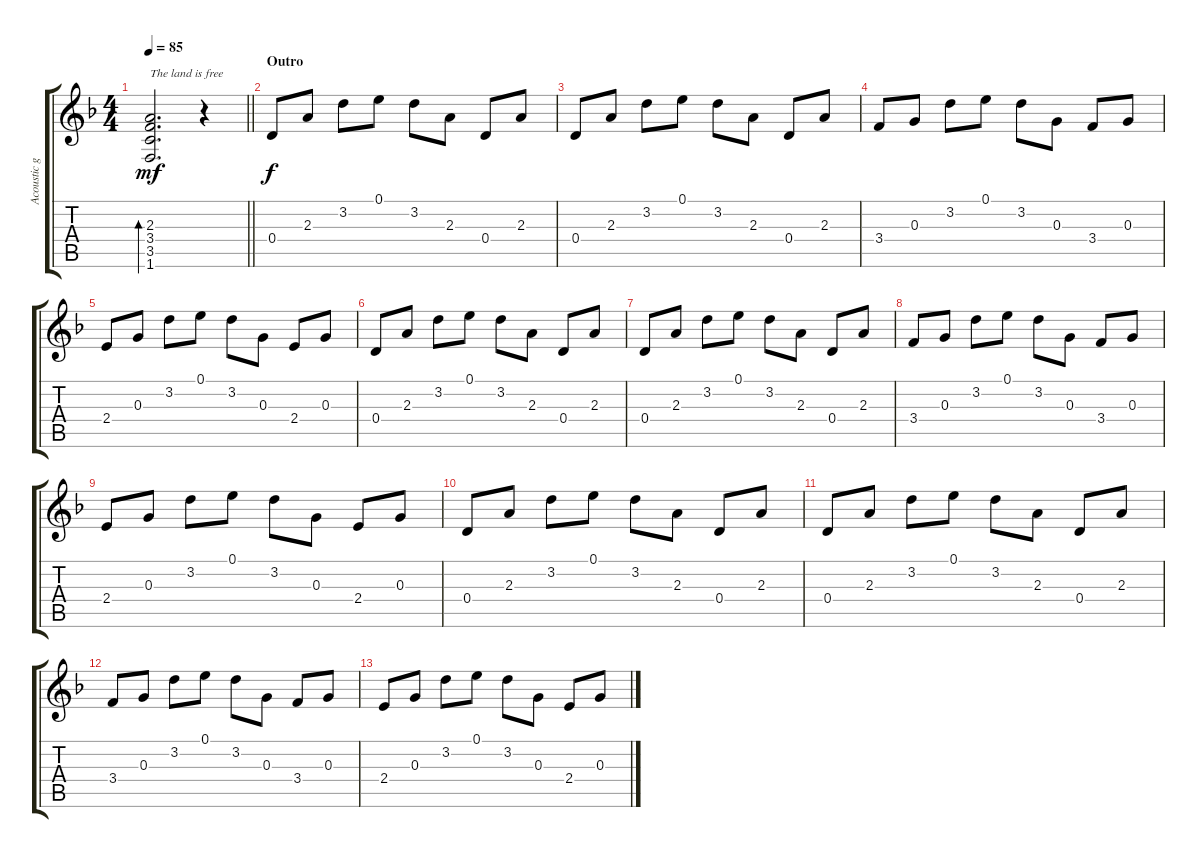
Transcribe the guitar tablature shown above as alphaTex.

\track ("Acoustic gtr." "Acoustic g") {instrument acousticguitarsteel}
\staff {score tabs}
\tuning (E4 B3 G3 D3 A2 E2) {hide}
\ts (4 4)
\tempo 85
\clef g2
\barLineRight lightlight
\ks dminor
(2.3 3.4 3.5 1.6).2{d bd 120 txt "The land is free" dy mf} r.4 |
\section ("" "Outro")
0.4.8{dy f} 2.3.8 3.2.8 0.1.8 3.2.8 2.3.8 0.4.8 2.3.8 |
0.4.8 2.3.8 3.2.8 0.1.8 3.2.8 2.3.8 0.4.8 2.3.8 |
3.4.8 0.3.8 3.2.8 0.1.8 3.2.8 0.3.8 3.4.8 0.3.8 |
2.4.8 0.3.8 3.2.8 0.1.8 3.2.8 0.3.8 2.4.8 0.3.8 |
0.4.8 2.3.8 3.2.8 0.1.8 3.2.8 2.3.8 0.4.8 2.3.8 |
0.4.8 2.3.8 3.2.8 0.1.8 3.2.8 2.3.8 0.4.8 2.3.8 |
3.4.8 0.3.8 3.2.8 0.1.8 3.2.8 0.3.8 3.4.8 0.3.8 |
2.4.8 0.3.8 3.2.8 0.1.8 3.2.8 0.3.8 2.4.8 0.3.8 |
0.4.8{volume 0} 2.3.8 3.2.8 0.1.8 3.2.8 2.3.8 0.4.8 2.3.8 |
0.4.8 2.3.8 3.2.8 0.1.8 3.2.8 2.3.8 0.4.8 2.3.8 |
3.4.8 0.3.8 3.2.8 0.1.8 3.2.8 0.3.8 3.4.8 0.3.8 |
2.4.8 0.3.8 3.2.8 0.1.8 3.2.8 0.3.8 2.4.8 0.3.8
